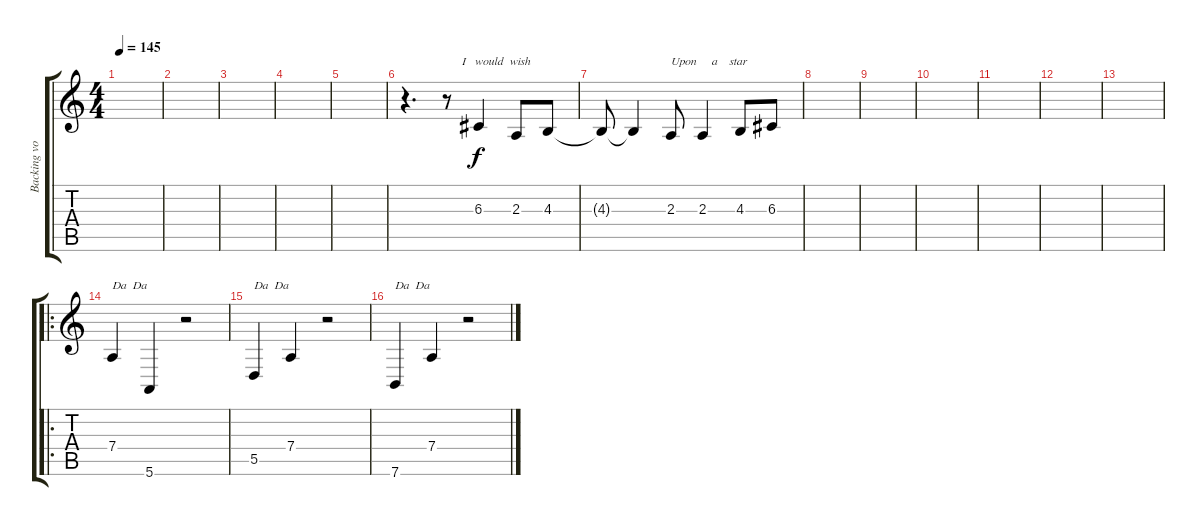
\track ("Backing vocals (Mark Hoppus)" "Backing vo") {instrument sopranosax}
\staff {score tabs}
\tuning (E4 B3 G3 D3 A2 E2) {hide}
\ts (4 4)
\tempo 145
\clef g2
\ks c
|
|
|
|
|
r.4{d} r.8{txt "     I   would  wish"} 6.3.4 2.3.8 4.3.8 |
4.3{t}.8 4.3{t}.4 2.3.8{txt "Upon     a    star"} 2.3.4 4.3.8 6.3.8 |
|
|
|
|
|
|
\ro
7.4.4{txt "Da  Da"} 5.6.4 r.2 |
5.5.4{txt "Da  Da"} 7.4.4 r.2 |
7.6.4{txt "Da  Da"} 7.4.4 r.2
